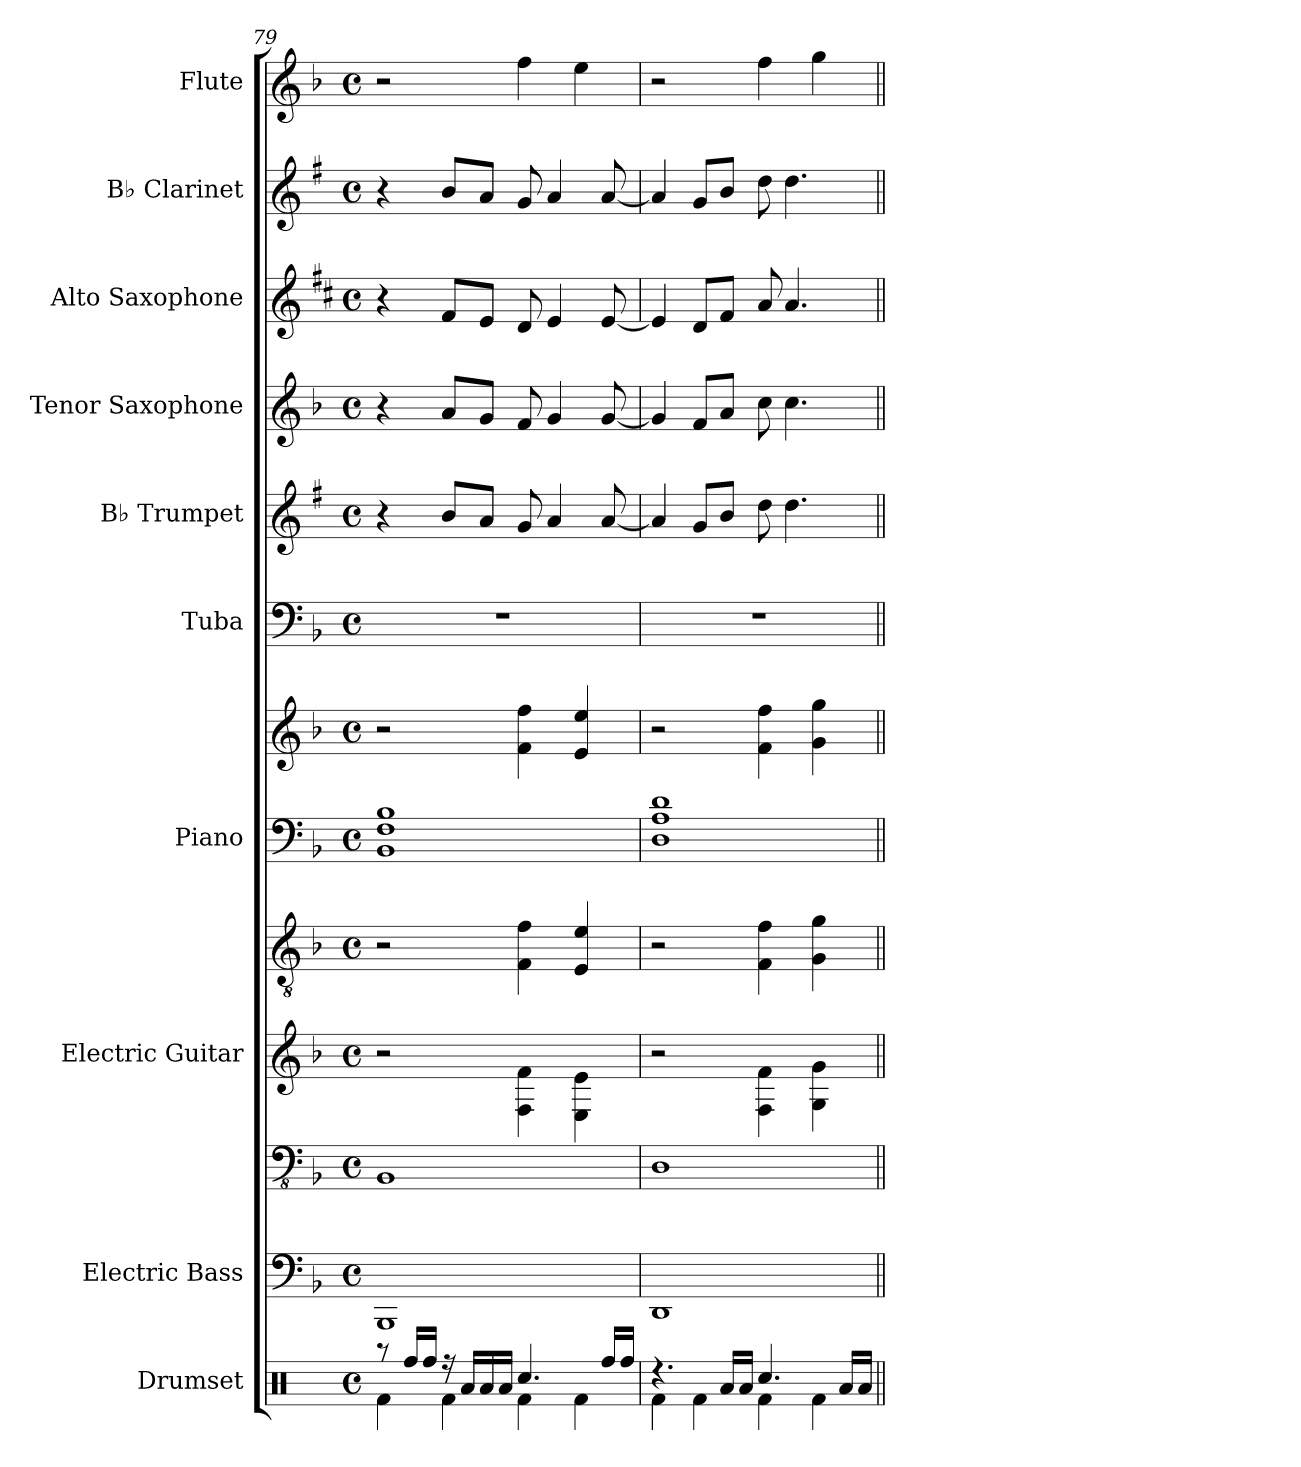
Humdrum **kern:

**kern	**kern	**kern	**kern	**kern	**kern	**kern	**kern	**kern	**kern	**kern	**kern	**kern
*part10	*part9	*part9	*part8	*part8	*part7	*part7	*part6	*part5	*part4	*part3	*part2	*part1
*staff13	*staff12	*staff11	*staff10	*staff9	*staff8	*staff7	*staff6	*staff5	*staff4	*staff3	*staff2	*staff1
*I"Drumset	*I"Electric Bass	*	*I"Electric Guitar	*	*I"Piano	*	*I"Tuba	*I"B♭ Trumpet	*I"Tenor Saxophone	*I"Alto Saxophone	*I"B♭ Clarinet	*I"Flute
*I'Drs.	*I'El. B.	*	*I'El. Guit.	*	*I'Pno.	*	*I'Tba.	*I'B♭ Tpt.	*I'T. Sax.	*I'A. Sax.	*I'B♭ Cl.	*I'Fl.
*clefX	*	*clefFv4	*	*clefGv2	*clefF4	*clefG2	*clefF4	*clefG2	*clefG2	*clefG2	*clefG2	*clefG2
*	*	*	*	*	*	*	*	*ITrd1c2	*ITrd8c14	*ITrd5c9	*ITrd1c2	*
*k[]	*k[b-]	*k[b-]	*k[b-]	*k[b-]	*k[b-]	*k[b-]	*k[b-]	*k[b-]	*k[b-]	*k[b-]	*k[b-]	*k[b-]
*M4/4	*M4/4	*M4/4	*M4/4	*M4/4	*M4/4	*M4/4	*M4/4	*M4/4	*M4/4	*M4/4	*M4/4	*M4/4
*met(c)	*met(c)	*met(c)	*met(c)	*met(c)	*met(c)	*met(c)	*met(c)	*met(c)	*met(c)	*met(c)	*met(c)	*met(c)
=79	=79	=79	=79	=79	=79	=79	=79	=79	=79	=79	=79	=79
*^	*	*	*	*	*	*	*	*	*	*	*	*
8r	4Rf\	1BBB-	1BBB-	2r	2r	1BB- 1F 1B-	2r	1r	4r	4r	4r	4r	2r
16Rff/LL	.	.	.	.	.	.	.	.	.	.	.	.	.
16Rff/JJ	.	.	.	.	.	.	.	.	.	.	.	.	.
16r	4Rf\	.	.	.	.	.	.	.	8a/L	8A/L	8A/L	8a/L	.
16Ra/LL	.	.	.	.	.	.	.	.	.	.	.	.	.
16Ra/	.	.	.	.	.	.	.	.	8g/J	8G/J	8G/J	8g/J	.
16Ra/JJ	.	.	.	.	.	.	.	.	.	.	.	.	.
4.Rcc/	4Rf\	.	.	4F\ 4f\	4F\ 4f\	.	4f\ 4ff\	.	8f/	8F/	8F/	8f/	4ff\
.	.	.	.	.	.	.	.	.	4g/	4G/	4G/	4g/	.
.	4Rf\	.	.	4E\ 4e\	4E/ 4e/	.	4e/ 4ee/	.	.	.	.	.	4ee\
16Rff/LL	.	.	.	.	.	.	.	.	[8g/	[8G/	[8G/	[8g/	.
16Rff/JJ	.	.	.	.	.	.	.	.	.	.	.	.	.
=80	=80	=80	=80	=80	=80	=80	=80	=80	=80	=80	=80	=80	=80
4.r	4Rf\	1DD	1DD	2r	2r	1D 1A 1d	2r	1r	4g/]	4G/]	4G/]	4g/]	2r
.	4Rf\	.	.	.	.	.	.	.	8f/L	8F/L	8F/L	8f/L	.
16Ra/LL	.	.	.	.	.	.	.	.	8a/J	8A/J	8A/J	8a/J	.
16Ra/JJ	.	.	.	.	.	.	.	.	.	.	.	.	.
4.Rcc/	4Rf\	.	.	4F\ 4f\	4F\ 4f\	.	4f\ 4ff\	.	8cc\	8c\	8c/	8cc\	4ff\
.	.	.	.	.	.	.	.	.	4.cc\	4.c\	4.c/	4.cc\	.
.	4Rf\	.	.	4G\ 4g\	4G\ 4g\	.	4g\ 4gg\	.	.	.	.	.	4gg\
16Ra/LL	.	.	.	.	.	.	.	.	.	.	.	.	.
16Ra/JJ	.	.	.	.	.	.	.	.	.	.	.	.	.
*v	*v	*	*	*	*	*	*	*	*	*	*	*	*
=||	=||	=||	=||	=||	=||	=||	=||	=||	=||	=||	=||	=||
*-	*-	*-	*-	*-	*-	*-	*-	*-	*-	*-	*-	*-
